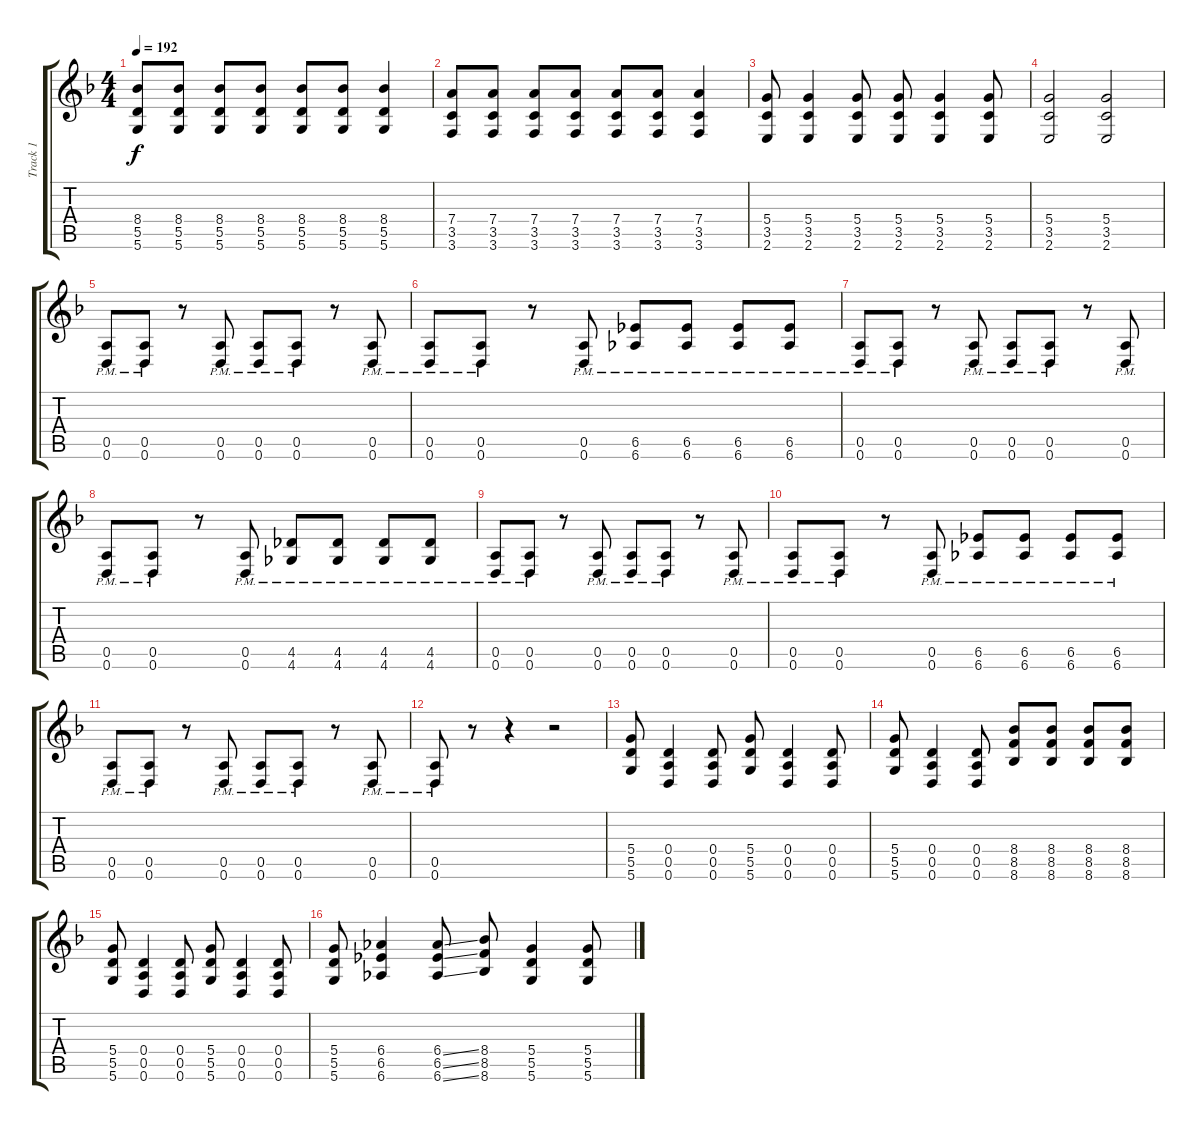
\track ("Track 1" "Track 1") {instrument distortionguitar}
\staff {score tabs}
\tuning (E4 B3 G3 D3 A2 D2) {hide}
\ts (4 4)
\tempo 192
\clef g2
\ks f
(8.4 5.5 5.6).8{dy f} (8.4 5.5 5.6).8 (8.4 5.5 5.6).8 (8.4 5.5 5.6).8 (8.4 5.5 5.6).8 (8.4 5.5 5.6).8 (8.4 5.5 5.6).4 |
(7.4 3.5 3.6).8 (7.4 3.5 3.6).8 (7.4 3.5 3.6).8 (7.4 3.5 3.6).8 (7.4 3.5 3.6).8 (7.4 3.5 3.6).8 (7.4 3.5 3.6).4 |
(5.4 3.5 2.6).8 (5.4 3.5 2.6).4 (5.4 3.5 2.6).8 (5.4 3.5 2.6).8 (5.4 3.5 2.6).4 (5.4 3.5 2.6).8 |
(5.4 3.5 2.6).2 (5.4 3.5 2.6).2 |
(0.5{pm} 0.6{pm}).8 (0.5{pm} 0.6{pm}).8 r.8 (0.5{pm} 0.6{pm}).8 (0.5{pm} 0.6{pm}).8 (0.5{pm} 0.6{pm}).8 r.8 (0.5{pm} 0.6{pm}).8 |
(0.5{pm} 0.6{pm}).8 (0.5{pm} 0.6{pm}).8 r.8 (0.5{pm} 0.6{pm}).8 (6.5{pm} 6.6{pm}).8 (6.5{pm} 6.6{pm}).8 (6.5{pm} 6.6{pm}).8 (6.5{pm} 6.6{pm}).8 |
(0.5{pm} 0.6{pm}).8 (0.5{pm} 0.6{pm}).8 r.8 (0.5{pm} 0.6{pm}).8 (0.5{pm} 0.6{pm}).8 (0.5{pm} 0.6{pm}).8 r.8 (0.5{pm} 0.6{pm}).8 |
(0.5{pm} 0.6{pm}).8 (0.5{pm} 0.6{pm}).8 r.8 (0.5{pm} 0.6{pm}).8 (4.5{pm} 4.6{pm}).8 (4.5{pm} 4.6{pm}).8 (4.5{pm} 4.6{pm}).8 (4.5{pm} 4.6{pm}).8 |
(0.5{pm} 0.6{pm}).8 (0.5{pm} 0.6{pm}).8 r.8 (0.5{pm} 0.6{pm}).8 (0.5{pm} 0.6{pm}).8 (0.5{pm} 0.6{pm}).8 r.8 (0.5{pm} 0.6{pm}).8 |
(0.5{pm} 0.6{pm}).8 (0.5{pm} 0.6{pm}).8 r.8 (0.5{pm} 0.6{pm}).8 (6.5{pm} 6.6{pm}).8 (6.5{pm} 6.6{pm}).8 (6.5{pm} 6.6{pm}).8 (6.5{pm} 6.6{pm}).8 |
(0.5{pm} 0.6{pm}).8 (0.5{pm} 0.6{pm}).8 r.8 (0.5{pm} 0.6{pm}).8 (0.5{pm} 0.6{pm}).8 (0.5{pm} 0.6{pm}).8 r.8 (0.5{pm} 0.6{pm}).8 |
(0.5{pm} 0.6{pm}).8 r.8 r.4 r.2 |
(5.4 5.5 5.6).8 (0.4 0.5 0.6).4 (0.4 0.5 0.6).8 (5.4 5.5 5.6).8 (0.4 0.5 0.6).4 (0.4 0.5 0.6).8 |
(5.4 5.5 5.6).8 (0.4 0.5 0.6).4 (0.4 0.5 0.6).8 (8.4 8.5 8.6).8 (8.4 8.5 8.6).8 (8.4 8.5 8.6).8 (8.4 8.5 8.6).8 |
(5.4 5.5 5.6).8 (0.4 0.5 0.6).4 (0.4 0.5 0.6).8 (5.4 5.5 5.6).8 (0.4 0.5 0.6).4 (0.4 0.5 0.6).8 |
(5.4 5.5 5.6).8 (6.4 6.5 6.6).4 (6.4{ss} 6.5{ss} 6.6{ss}).8 (8.4 8.5 8.6).8 (5.4 5.5 5.6).4 (5.4 5.5 5.6).8
